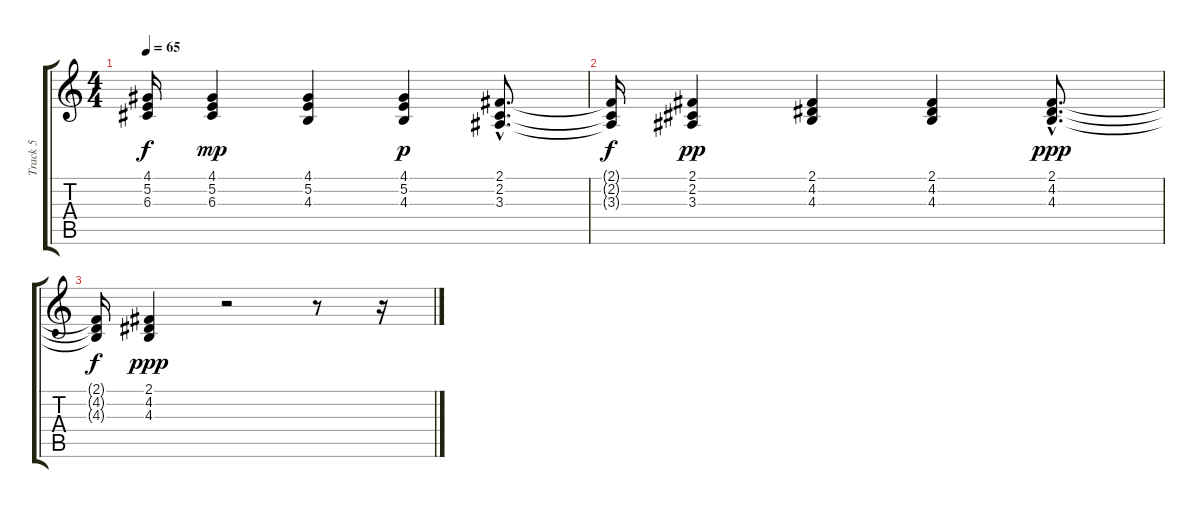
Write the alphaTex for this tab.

\track ("Track 5" "Track 5") {instrument stringensemble1}
\staff {score tabs}
\tuning (E4 B3 G3 D3 A2 E2) {hide}
\ts (4 4)
\tempo 65
\clef g2
\ks c
(4.1{t} 5.2{t} 6.3{t}).16{dy f} (4.1 5.2 6.3).4{dy mp} (4.1 5.2 4.3).4 (4.1 5.2 4.3).4{dy p} (2.1{hac} 2.2{hac} 3.3{hac}).8{d} |
(2.1{t} 2.2{t} 3.3{t}).16{dy f} (2.1 2.2 3.3).4{dy pp} (2.1 4.2 4.3).4 (2.1 4.2 4.3).4 (2.1{hac} 4.2{hac} 4.3{hac}).8{d dy ppp} |
(2.1{t} 4.2{t} 4.3{t}).16{dy f} (2.1 4.2 4.3).4{dy ppp} r.2 r.8 r.16
